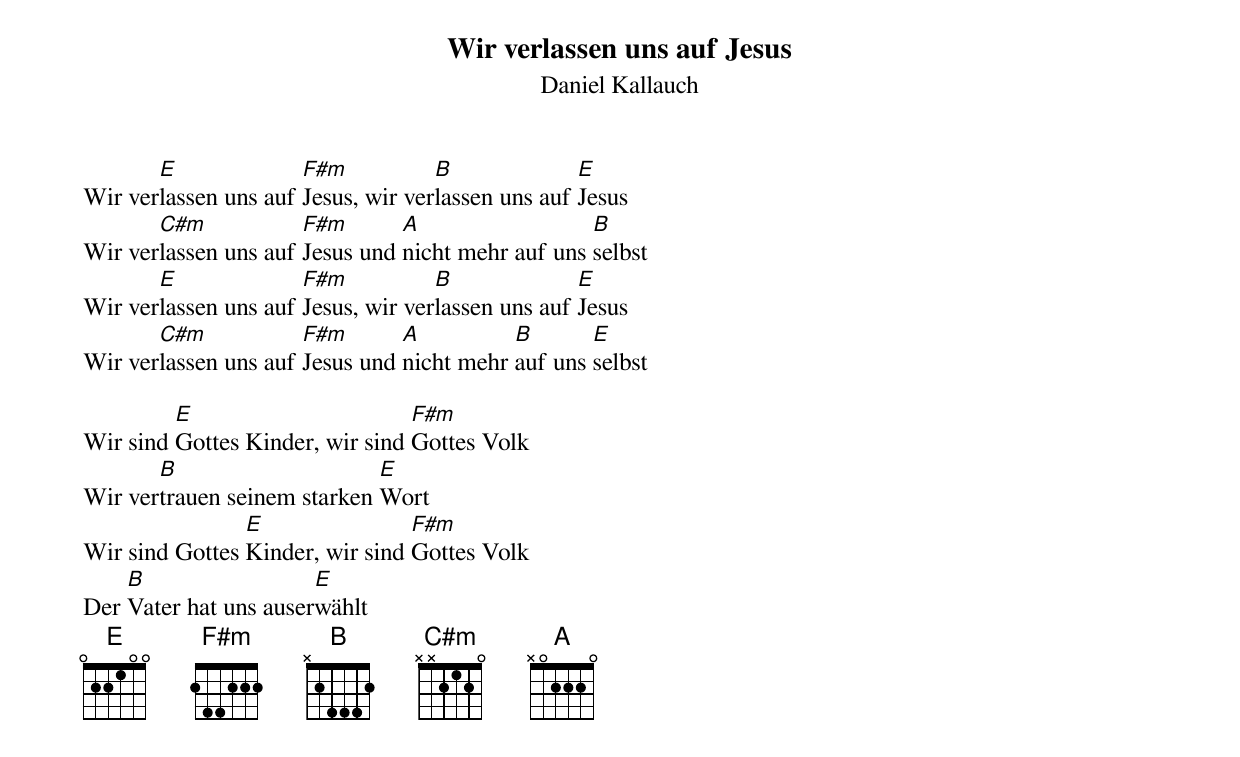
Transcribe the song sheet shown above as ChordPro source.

{title:Wir verlassen uns auf Jesus}
{subtitle:Daniel Kallauch}
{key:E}

Wir ver[E]lassen uns auf [F#m]Jesus, wir ver[B]lassen uns auf [E]Jesus
Wir ver[C#m]lassen uns auf [F#m]Jesus und [A]nicht mehr auf uns [B]selbst
Wir ver[E]lassen uns auf [F#m]Jesus, wir ver[B]lassen uns auf [E]Jesus
Wir ver[C#m]lassen uns auf [F#m]Jesus und [A]nicht mehr [B]auf uns [E]selbst

Wir sind [E]Gottes Kinder, wir sind [F#m]Gottes Volk
Wir ver[B]trauen seinem starken [E]Wort
Wir sind Gottes [E]Kinder, wir sind [F#m]Gottes Volk
Der [B]Vater hat uns auser[E]wählt
